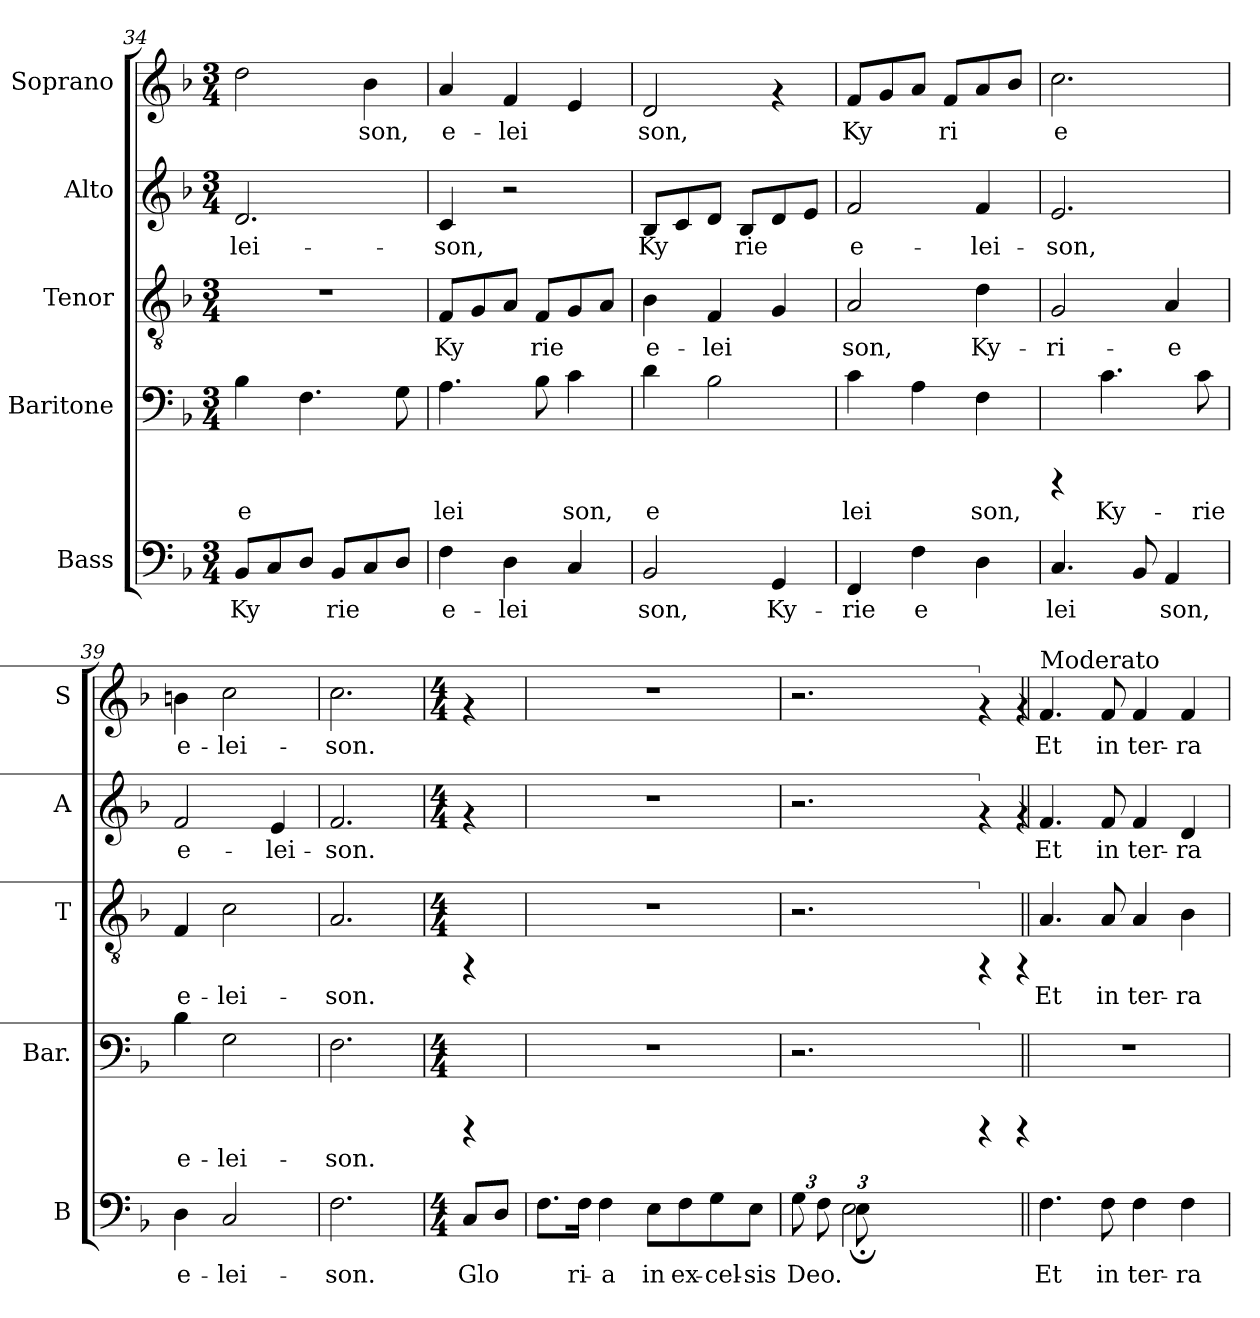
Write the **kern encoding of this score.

**kern	**text	**kern	**text	**kern	**text	**kern	**text	**kern	**text
*part5	*part5	*part4	*part4	*part3	*part3	*part2	*part2	*part1	*part1
*staff5	*staff5	*staff4	*staff4	*staff3	*staff3	*staff2	*staff2	*staff1	*staff1
*I"Bass	*	*I"Baritone	*	*I"Tenor	*	*I"Alto	*	*I"Soprano	*
*I'B	*	*I'Bar.	*	*I'T	*	*I'A	*	*I'S	*
*clefF4	*	*clefF4	*	*clefGv2	*	*clefG2	*	*clefG2	*
*k[b-]	*	*k[b-]	*	*k[b-]	*	*k[b-]	*	*k[b-]	*
*F:	*	*F:	*	*F:	*	*F:	*	*F:	*
*M3/4	*	*M3/4	*	*M3/4	*	*M3/4	*	*M3/4	*
=34	=34	=34	=34	=34	=34	=34	=34	=34	=34
!	!LO:LY:b:cj	!	!LO:LY:b:cj	!	!	!	!LO:LY:b:cj	!	!LO:LY:b:cj
8BB-/L	Ky-	4B-\	e-	2.r	.	2.d/	-lei-	2dd\	--
!	!LO:LY:b:cj	!	!	!	!	!	!	!	!
8C/	--	.	.	.	.	.	.	.	.
!	!LO:LY:b:cj	!	!LO:LY:b:cj	!	!	!	!	!	!
8D/J	--	4.F\	--	.	.	.	.	.	.
!	!LO:LY:b:cj	!	!	!	!	!	!	!	!
8BB-/L	-rie	.	.	.	.	.	.	.	.
!	!LO:LY:b:cj	!	!	!	!	!	!	!	!LO:LY:b:cj
8C/	.	.	.	.	.	.	.	4b-\	-son,
!	!LO:LY:b:cj	!	!LO:LY:b:cj	!	!	!	!	!	!
8D/J	.	8G\	--	.	.	.	.	.	.
!!LO:PB:g=z
=35	=35	=35	=35	=35	=35	=35	=35	=35	=35
!	!LO:LY:b:cj	!	!LO:LY:b:cj	!	!LO:LY:b:cj	!	!LO:LY:b:cj	!	!LO:LY:b:cj
4F\	e-	4.A\	-lei-	8F/L	Ky-	4c/	-son,	4a/	e-
!	!	!	!	!	!LO:LY:b:cj	!	!	!	!
.	.	.	.	8G/	--	.	.	.	.
!	!LO:LY:b:cj	!	!	!	!LO:LY:b:cj	!	!	!	!LO:LY:b:cj
4D\	-lei-	.	.	8A/J	--	2r	.	4f/	-lei-
!	!	!	!LO:LY:b:cj	!	!LO:LY:b:cj	!	!	!	!
.	.	8B-\	--	8F/L	-rie	.	.	.	.
!	!LO:LY:b:cj	!	!LO:LY:b:cj	!	!LO:LY:b:cj	!	!	!	!LO:LY:b:cj
4C/	--	4c\	-son,	8G/	.	.	.	4e/	--
!	!	!	!	!	!LO:LY:b:cj	!	!	!	!
.	.	.	.	8A/J	.	.	.	.	.
=36	=36	=36	=36	=36	=36	=36	=36	=36	=36
!	!LO:LY:b:cj	!	!LO:LY:b:cj	!	!LO:LY:b:cj	!	!LO:LY:b:cj	!	!LO:LY:b:cj
2BB-/	-son,	4d\	e-	4B-\	e-	8B-/L	Ky-	2d/	-son,
!	!	!	!	!	!	!	!LO:LY:b:cj	!	!
.	.	.	.	.	.	8c/	--	.	.
!	!	!	!LO:LY:b:cj	!	!LO:LY:b:cj	!	!LO:LY:b:cj	!	!
.	.	2B-\	--	4F/	-lei-	8d/J	--	.	.
!	!	!	!	!	!	!	!LO:LY:b:cj	!	!
.	.	.	.	.	.	8B-/L	-rie	.	.
!	!LO:LY:b:cj	!	!	!	!LO:LY:b:cj	!	!LO:LY:b:cj	!	!
4GG/	Ky-	.	.	4G/	--	8d/	.	4rf	.
!	!	!	!	!	!	!	!LO:LY:b:cj	!	!
.	.	.	.	.	.	8e/J	.	.	.
=37	=37	=37	=37	=37	=37	=37	=37	=37	=37
!	!LO:LY:b:cj	!	!LO:LY:b:cj	!	!LO:LY:b:cj	!	!LO:LY:b:cj	!	!LO:LY:b:cj
4FF/	-rie	4c\	-lei-	2A/	-son,	2f/	e-	8f/L	Ky-
!	!	!	!	!	!	!	!	!	!LO:LY:b:cj
.	.	.	.	.	.	.	.	8g/	--
!	!LO:LY:b:cj	!	!LO:LY:b:cj	!	!	!	!	!	!LO:LY:b:cj
4F\	e-	4A\	--	.	.	.	.	8a/J	--
!	!	!	!	!	!	!	!	!	!LO:LY:b:cj
.	.	.	.	.	.	.	.	8f/L	-ri-
!	!LO:LY:b:cj	!	!LO:LY:b:cj	!	!LO:LY:b:cj	!	!LO:LY:b:cj	!	!LO:LY:b:cj
4D\	--	4F\	-son,	4d\	Ky-	4f/	-lei-	8a/	--
!	!	!	!	!	!	!	!	!	!LO:LY:b:cj
.	.	.	.	.	.	.	.	8b-/J	--
=38	=38	=38	=38	=38	=38	=38	=38	=38	=38
!	!LO:LY:b:cj	!	!	!	!LO:LY:b:cj	!	!LO:LY:b:cj	!	!LO:LY:b:cj
4.C/	-lei-	4rCCC	.	2G/	-ri-	2.e/	-son,	2.cc\	-e
!	!	!	!LO:LY:b:cj	!	!	!	!	!	!
.	.	4.c\	Ky-	.	.	.	.	.	.
!	!LO:LY:b:cj	!	!	!	!	!	!	!	!
8BB-/	--	.	.	.	.	.	.	.	.
!	!LO:LY:b:cj	!	!	!	!LO:LY:b:cj	!	!	!	!
4AA/	-son,	.	.	4A/	-e	.	.	.	.
!	!	!	!LO:LY:b:cj	!	!	!	!	!	!
.	.	8c\	-rie	.	.	.	.	.	.
=39	=39	=39	=39	=39	=39	=39	=39	=39	=39
!	!LO:LY:b:cj	!	!LO:LY:b:cj	!	!LO:LY:b:cj	!	!LO:LY:b:cj	!	!LO:LY:b:cj
4D\	e-	4d\	e-	4F/	e-	2f/	e-	4bn\	e-
!	!LO:LY:b:cj	!	!LO:LY:b:cj	!	!LO:LY:b:cj	!	!	!	!LO:LY:b:cj
2C/	-lei-	2G\	-lei-	2c\	-lei-	.	.	2cc\	-lei-
!	!	!	!	!	!	!	!LO:LY:b:cj	!	!
.	.	.	.	.	.	4e/	-lei-	.	.
=40	=40	=40	=40	=40	=40	=40	=40	=40	=40
!	!LO:LY:b:cj	!	!LO:LY:b:cj	!	!LO:LY:b:cj	!	!LO:LY:b:cj	!	!LO:LY:b:cj
2.F\	-son.	2.F\	-son.	2.A/	-son.	2.f/	-son.	2.cc\	-son.
!!LO:PB:g=z
=41!	=41!	=41!	=41!	=41!	=41!	=41!	=41!	=41!	=41!
*M4/4	*	*M4/4	*	*M4/4	*	*M4/4	*	*M4/4	*
!	!LO:LY:b:cj	!	!	!	!	!	!	!	!
8C/L	Glo-	4rCCC	.	4rFF	.	4rf	.	4rf	.
!	!LO:LY:b:cj	!	!	!	!	!	!	!	!
8D/J	--	.	.	.	.	.	.	.	.
=42	=42	=42	=42	=42	=42	=42	=42	=42	=42
!	!LO:LY:b:cj	!	!	!	!	!	!	!	!
8.F\L	--	1r	.	1r	.	1r	.	1r	.
!	!LO:LY:b:cj	!	!	!	!	!	!	!	!
16F\J	-ri-	.	.	.	.	.	.	.	.
!	!LO:LY:b:cj	!	!	!	!	!	!	!	!
4F\	-a	.	.	.	.	.	.	.	.
!	!LO:LY:b:cj	!	!	!	!	!	!	!	!
8E\L	in	.	.	.	.	.	.	.	.
!	!LO:LY:b:cj	!	!	!	!	!	!	!	!
8F\	ex-	.	.	.	.	.	.	.	.
!	!LO:LY:b:cj	!	!	!	!	!	!	!	!
8G\	-cel-	.	.	.	.	.	.	.	.
!	!LO:LY:b:cj	!	!	!	!	!	!	!	!
8E\J	-sis	.	.	.	.	.	.	.	.
=43	=43	=43	=43	=43	=43	=43	=43	=43	=43
*Xbrackettup	*	*	*	*	*	*	*	*	*
!	!LO:LY:b:cj	!	!	!	!	!	!	!	!
*^	*	*	*	*	*	*	*	*	*
12G\L	6ryy	Deo.	2.r	.	2.r	.	2.r	.	2.r	.
!	!	!LO:LY:b:cj	!	!	!	!	!	!	!	!
12F\	.	.	.	.	.	.	.	.	.	.
!	!	!LO:LY:b:cj	!	!	!	!	!	!	!	!
2E\	12E;<\	.	.	.	.	.	.	.	.	.
.	192%49ryy	.	.	.	.	.	.	.	.	.
.	12%5ryy	.	.	.	.	.	.	.	.	.
192%49ryy	.	.	.	.	.	.	.	.	.	.
!	!	!	!LO:N:vis=4	!	!LO:N:vis=4	!	!LO:N:vis=4	!	!LO:N:vis=4	!
.	.	.	6rCCC	.	6rFF	.	6rf	.	6rf	.
!	!	!	!LO:N:vis=256.	!	!LO:N:vis=256.	!	!LO:N:vis=256.	!	!LO:N:vis=256.	!
.	.	.	192rCCC	.	192rFF	.	192rf	.	192rf	.
*v	*v	*	*	*	*	*	*	*	*	*
=44||	=44||	=44||	=44||	=44||	=44||	=44||	=44||	=44||	=44||
*	*	*	*	*	*	*	*	*MM100	*
!	!	!	!	!	!	!	!	!LO:TX:a:t=Moderato	!
!	!LO:LY:b:cj	!	!	!	!LO:LY:b:cj	!	!LO:LY:b:cj	!	!LO:LY:b:cj
4.F\	Et	1r	.	4.A/	Et	4.f/	Et	4.f/	Et
!	!LO:LY:b:cj	!	!	!	!LO:LY:b:cj	!	!LO:LY:b:cj	!	!LO:LY:b:cj
8F\	in	.	.	8A/	in	8f/	in	8f/	in
!	!LO:LY:b:cj	!	!	!	!LO:LY:b:cj	!	!LO:LY:b:cj	!	!LO:LY:b:cj
4F\	ter-	.	.	4A/	ter-	4f/	ter-	4f/	ter-
!	!LO:LY:b:cj	!	!	!	!LO:LY:b:cj	!	!LO:LY:b:cj	!	!LO:LY:b:cj
4F\	-ra	.	.	4B-\	-ra	4d/	-ra	4f/	-ra
=	=	=	=	=	=	=	=	=	=
*-	*-	*-	*-	*-	*-	*-	*-	*-	*-
